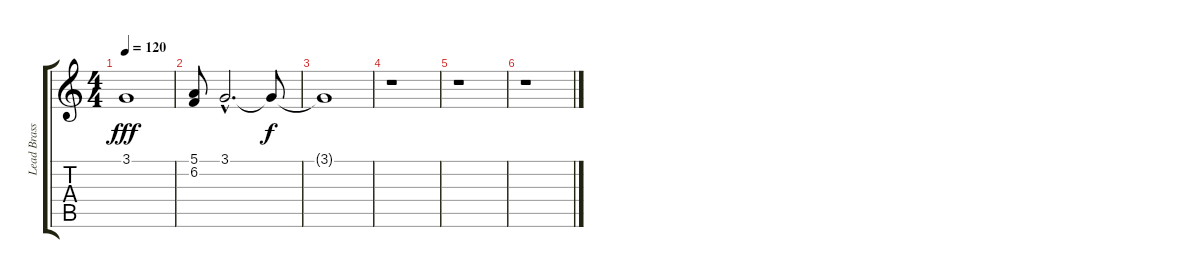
\track ("Lead Brass      " "Lead Brass") {instrument lead5charang}
\staff {score tabs}
\tuning (E4 B3 G3 D3 A2 E2) {hide}
\ts (4 4)
\tempo 120
\clef g2
\ks c
3.1.1{dy fff} |
(5.1 6.2).8 3.1{hac}.2{d} 3.1{t}.8{dy f} |
3.1{t}.1 |
r.1 |
r.1 |
r.1
